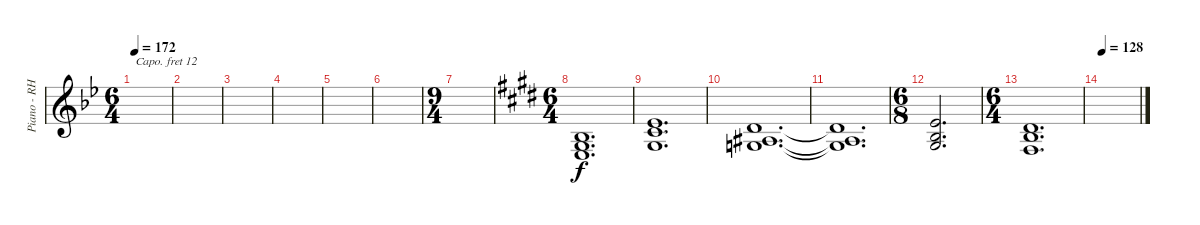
\track ("Piano - RH" "Piano - RH") {instrument acousticgrandpiano}
\staff {score}
\capo 12
\tuning (E3 B2 G2 D2 A1 E1 B1) {hide}
\ts (6 4)
\tempo 172
\clef g2
\ks gminor
|
|
|
|
|
|
\ts (9 4)
|
\ts (6 4)
\ks e
(0.2 1.3 2.4).1{d} |
(0.1 2.2 1.3).1{d} |
(4.2 3.3 5.4).1{d} |
(4.2{t} 3.3{t} 5.4{t}).1{d} |
\ts (6 8)
(0.1 0.2 1.3).2{d} |
\ts (6 4)
(4.2 4.3 4.4).1{d} |
\tempo 128
